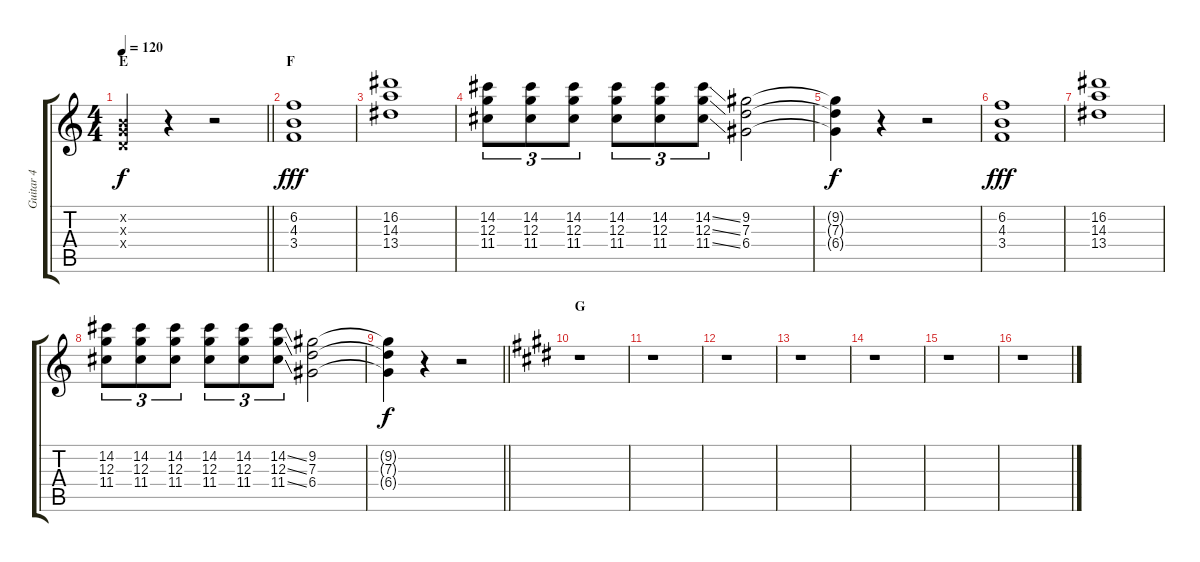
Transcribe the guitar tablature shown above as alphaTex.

\track ("Guitar 4" "Guitar 4") {instrument distortionguitar}
\staff {score tabs}
\tuning (E4 B3 G3 D3 A2 E2) {hide}
\ts (4 4)
\section ("" "E")
\tempo 120
\clef g2
\barLineRight lightlight
\ks c
(0.2{x} 0.3{x} 0.4{x}).4{dy f} r.4 r.2 |
\section ("" "F")
(6.2 4.3 3.4).1{dy fff} |
(16.2 14.3 13.4).1 |
(14.2 12.3 11.4).8{tu (3 2)} (14.2 12.3 11.4).8{tu (3 2)} (14.2 12.3 11.4).8{tu (3 2)} (14.2 12.3 11.4).8{tu (3 2)} (14.2 12.3 11.4).8{tu (3 2)} (14.2{ss} 12.3{ss} 11.4{ss}).8{tu (3 2)} (9.2 7.3 6.4).2 |
(9.2{t} 7.3{t} 6.4{t}).4{dy f} r.4 r.2 |
(6.2 4.3 3.4).1{dy fff} |
(16.2 14.3 13.4).1 |
(14.2 12.3 11.4).8{tu (3 2)} (14.2 12.3 11.4).8{tu (3 2)} (14.2 12.3 11.4).8{tu (3 2)} (14.2 12.3 11.4).8{tu (3 2)} (14.2 12.3 11.4).8{tu (3 2)} (14.2{ss} 12.3{ss} 11.4{ss}).8{tu (3 2)} (9.2 7.3 6.4).2 |
\barLineRight lightlight
(9.2{t} 7.3{t} 6.4{t}).4{dy f} r.4 r.2 |
\section ("" "G")
\ks e
r.1 |
r.1 |
r.1 |
r.1 |
r.1 |
r.1 |
r.1
